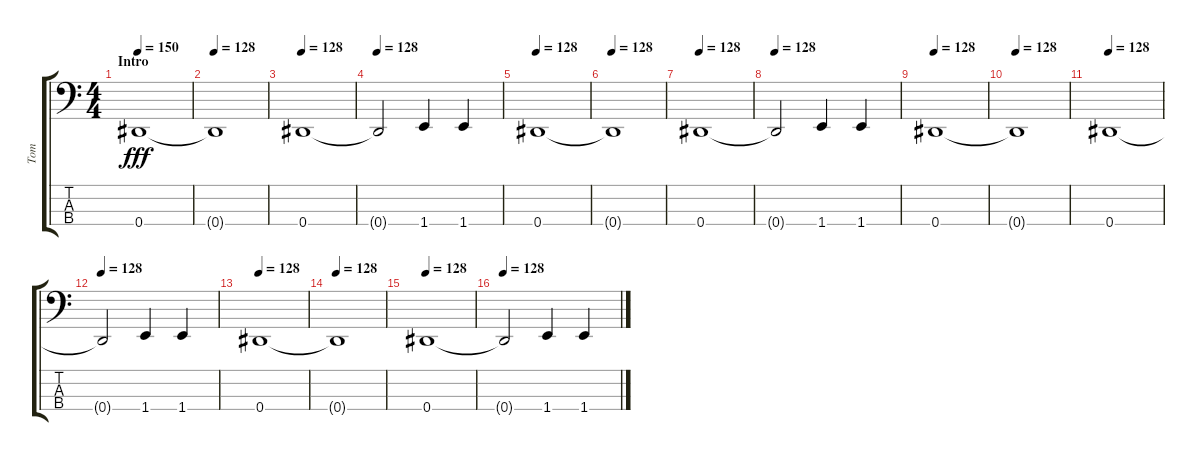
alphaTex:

\track ("Tom" "Tom") {instrument electricbasspick}
\staff {score tabs}
\tuning (Gb2 Db2 Ab1 Eb1) {hide}
\ts (4 4)
\section ("" "Intro")
\tempo 150
\tempo 128
\tempo 150
\clef f4
\ks c
0.4.1{dy fff instrument electricbasspick} |
\tempo 128
0.4{t}.1 |
\tempo 128
0.4.1 |
\tempo 128
0.4{t}.2 1.4.4 1.4.4 |
\tempo 128
0.4.1 |
\tempo 128
0.4{t}.1 |
\tempo 128
0.4.1 |
\tempo 128
0.4{t}.2 1.4.4 1.4.4 |
\tempo 128
0.4.1 |
\tempo 128
0.4{t}.1 |
\tempo 128
0.4.1 |
\tempo 128
0.4{t}.2 1.4.4 1.4.4 |
\tempo 128
0.4.1 |
\tempo 128
0.4{t}.1 |
\tempo 128
0.4.1 |
\tempo 128
0.4{t}.2 1.4.4 1.4.4
